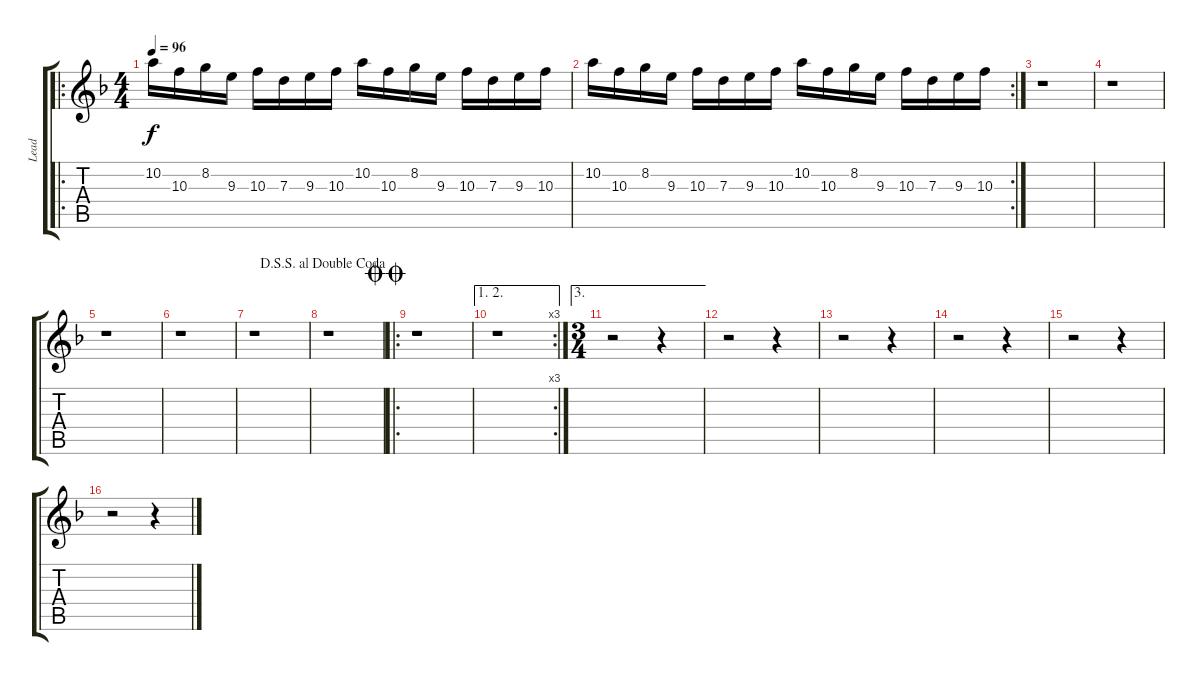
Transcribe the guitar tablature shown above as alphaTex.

\track ("Lead" "Lead") {instrument distortionguitar}
\staff {score tabs}
\tuning (E4 B3 G3 D3 A2 E2) {hide}
\ro
\ts (4 4)
\tempo 96
\clef g2
\ks f
10.2.16{dy f} 10.3.16 8.2.16 9.3.16 10.3.16 7.3.16 9.3.16 10.3.16 10.2.16 10.3.16 8.2.16 9.3.16 10.3.16 7.3.16 9.3.16 10.3.16 |
\rc 2
10.2.16 10.3.16 8.2.16 9.3.16 10.3.16 7.3.16 9.3.16 10.3.16 10.2.16 10.3.16 8.2.16 9.3.16 10.3.16 7.3.16 9.3.16 10.3.16 |
r.1 |
r.1 |
r.1 |
r.1 |
r.1 |
\jump dalsegnosegnoaldoublecoda
r.1 |
\ro
\jump doublecoda
r.1 |
\ae (1 2)
\rc 3
r.1 |
\ae 3
\ts (3 4)
r.2 r.4 |
r.2 r.4 |
r.2 r.4 |
r.2 r.4 |
r.2 r.4 |
r.2 r.4
